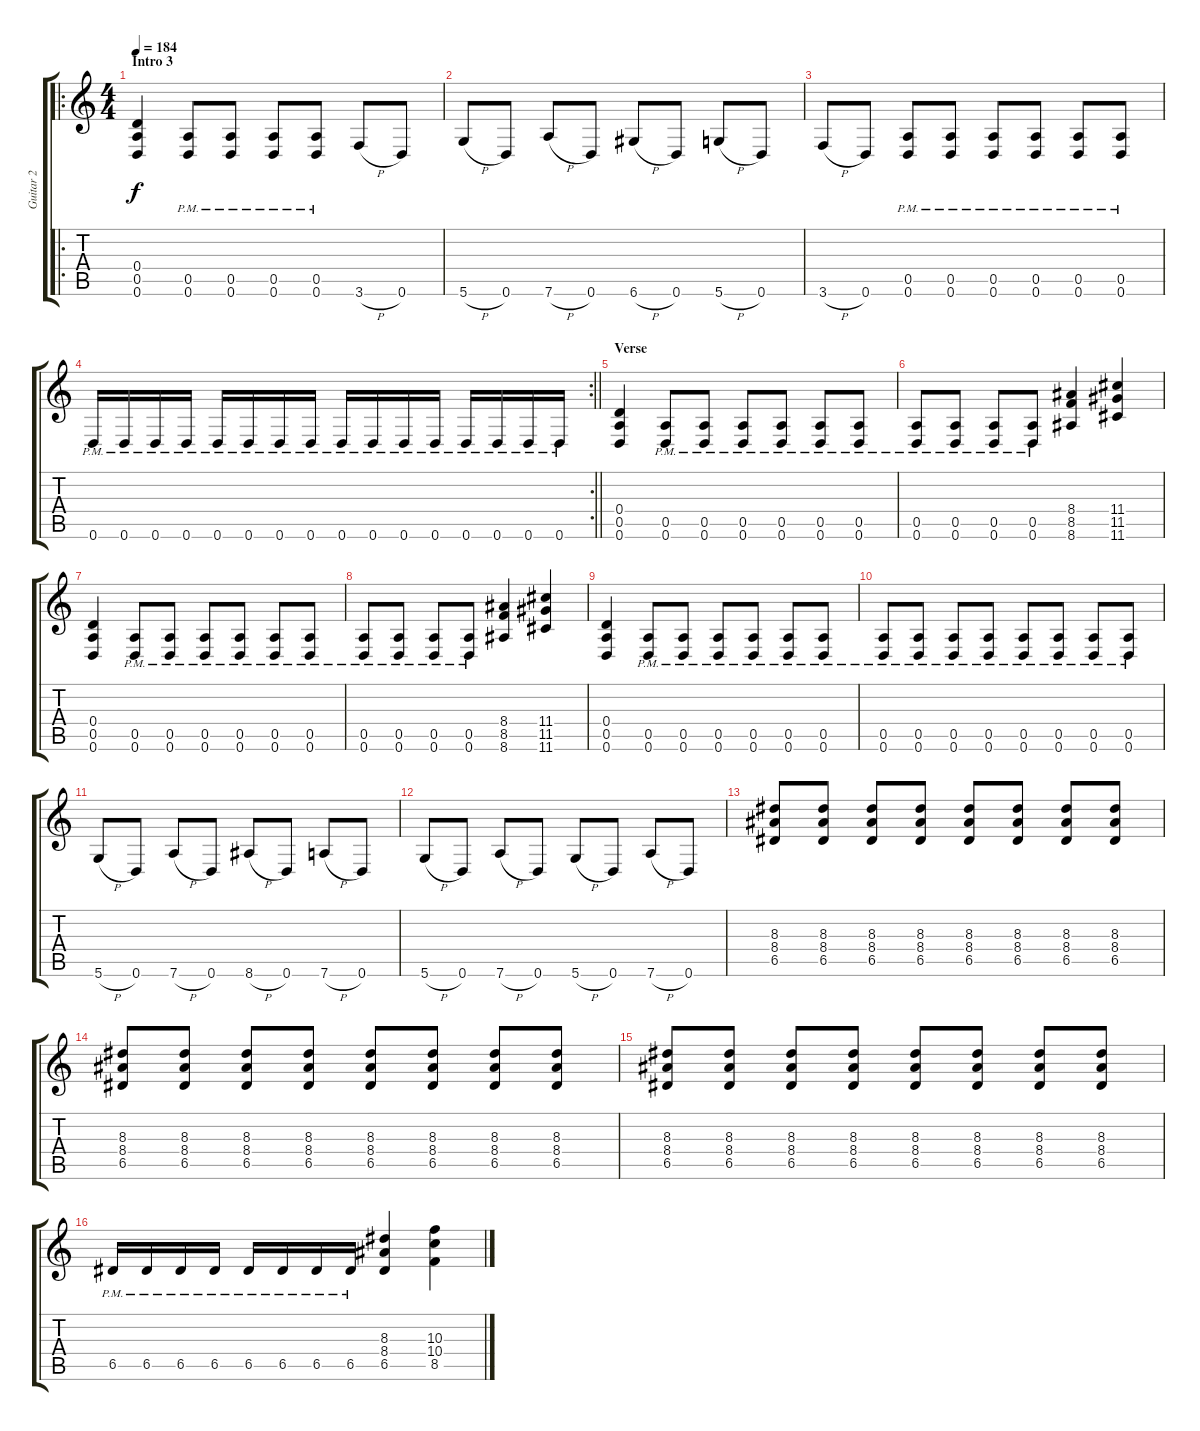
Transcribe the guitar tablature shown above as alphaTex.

\track ("Guitar 2" "Guitar 2") {instrument distortionguitar}
\staff {score tabs}
\tuning (E4 B3 G3 D3 A2 D2) {hide}
\ro
\ts (4 4)
\section ("" "Intro 3")
\tempo 184
\clef g2
\ks c
(0.4 0.5 0.6).4{dy f} (0.5{pm} 0.6{pm}).8 (0.5{pm} 0.6{pm}).8 (0.5{pm} 0.6{pm}).8 (0.5{pm} 0.6{pm}).8 3.6{h}.8 0.6.8 |
5.6{h}.8 0.6.8 7.6{h}.8 0.6.8 6.6{h}.8 0.6.8 5.6{h}.8 0.6.8 |
3.6{h}.8 0.6.8 (0.5{pm} 0.6{pm}).8 (0.5{pm} 0.6{pm}).8 (0.5{pm} 0.6{pm}).8 (0.5{pm} 0.6{pm}).8 (0.5{pm} 0.6{pm}).8 (0.5{pm} 0.6{pm}).8 |
\rc 2
\barLineRight lightlight
0.6{pm}.16 0.6{pm}.16 0.6{pm}.16 0.6{pm}.16 0.6{pm}.16 0.6{pm}.16 0.6{pm}.16 0.6{pm}.16 0.6{pm}.16 0.6{pm}.16 0.6{pm}.16 0.6{pm}.16 0.6{pm}.16 0.6{pm}.16 0.6{pm}.16 0.6{pm}.16 |
\section ("" "Verse")
(0.4 0.5 0.6).4 (0.5{pm} 0.6{pm}).8 (0.5{pm} 0.6{pm}).8 (0.5{pm} 0.6{pm}).8 (0.5{pm} 0.6{pm}).8 (0.5{pm} 0.6{pm}).8 (0.5{pm} 0.6{pm}).8 |
(0.5{pm} 0.6{pm}).8 (0.5{pm} 0.6{pm}).8 (0.5{pm} 0.6{pm}).8 (0.5{pm} 0.6{pm}).8 (8.4 8.5 8.6).4 (11.4 11.5 11.6).4 |
(0.4 0.5 0.6).4 (0.5{pm} 0.6{pm}).8 (0.5{pm} 0.6{pm}).8 (0.5{pm} 0.6{pm}).8 (0.5{pm} 0.6{pm}).8 (0.5{pm} 0.6{pm}).8 (0.5{pm} 0.6{pm}).8 |
(0.5{pm} 0.6{pm}).8 (0.5{pm} 0.6{pm}).8 (0.5{pm} 0.6{pm}).8 (0.5{pm} 0.6{pm}).8 (8.4 8.5 8.6).4 (11.4 11.5 11.6).4 |
(0.4 0.5 0.6).4 (0.5{pm} 0.6{pm}).8 (0.5{pm} 0.6{pm}).8 (0.5{pm} 0.6{pm}).8 (0.5{pm} 0.6{pm}).8 (0.5{pm} 0.6{pm}).8 (0.5{pm} 0.6{pm}).8 |
(0.5{pm} 0.6{pm}).8 (0.5{pm} 0.6{pm}).8 (0.5{pm} 0.6{pm}).8 (0.5{pm} 0.6{pm}).8 (0.5{pm} 0.6{pm}).8 (0.5{pm} 0.6{pm}).8 (0.5{pm} 0.6{pm}).8 (0.5{pm} 0.6{pm}).8 |
5.6{h}.8 0.6.8 7.6{h}.8 0.6.8 8.6{h}.8 0.6.8 7.6{h}.8 0.6.8 |
5.6{h}.8 0.6.8 7.6{h}.8 0.6.8 5.6{h}.8 0.6.8 7.6{h}.8 0.6.8 |
(8.3 8.4 6.5).8 (8.3 8.4 6.5).8 (8.3 8.4 6.5).8 (8.3 8.4 6.5).8 (8.3 8.4 6.5).8 (8.3 8.4 6.5).8 (8.3 8.4 6.5).8 (8.3 8.4 6.5).8 |
(8.3 8.4 6.5).8 (8.3 8.4 6.5).8 (8.3 8.4 6.5).8 (8.3 8.4 6.5).8 (8.3 8.4 6.5).8 (8.3 8.4 6.5).8 (8.3 8.4 6.5).8 (8.3 8.4 6.5).8 |
(8.3 8.4 6.5).8 (8.3 8.4 6.5).8 (8.3 8.4 6.5).8 (8.3 8.4 6.5).8 (8.3 8.4 6.5).8 (8.3 8.4 6.5).8 (8.3 8.4 6.5).8 (8.3 8.4 6.5).8 |
6.5{pm}.16 6.5{pm}.16 6.5{pm}.16 6.5{pm}.16 6.5{pm}.16 6.5{pm}.16 6.5{pm}.16 6.5{pm}.16 (8.3 8.4 6.5).4 (10.3 10.4 8.5).4
